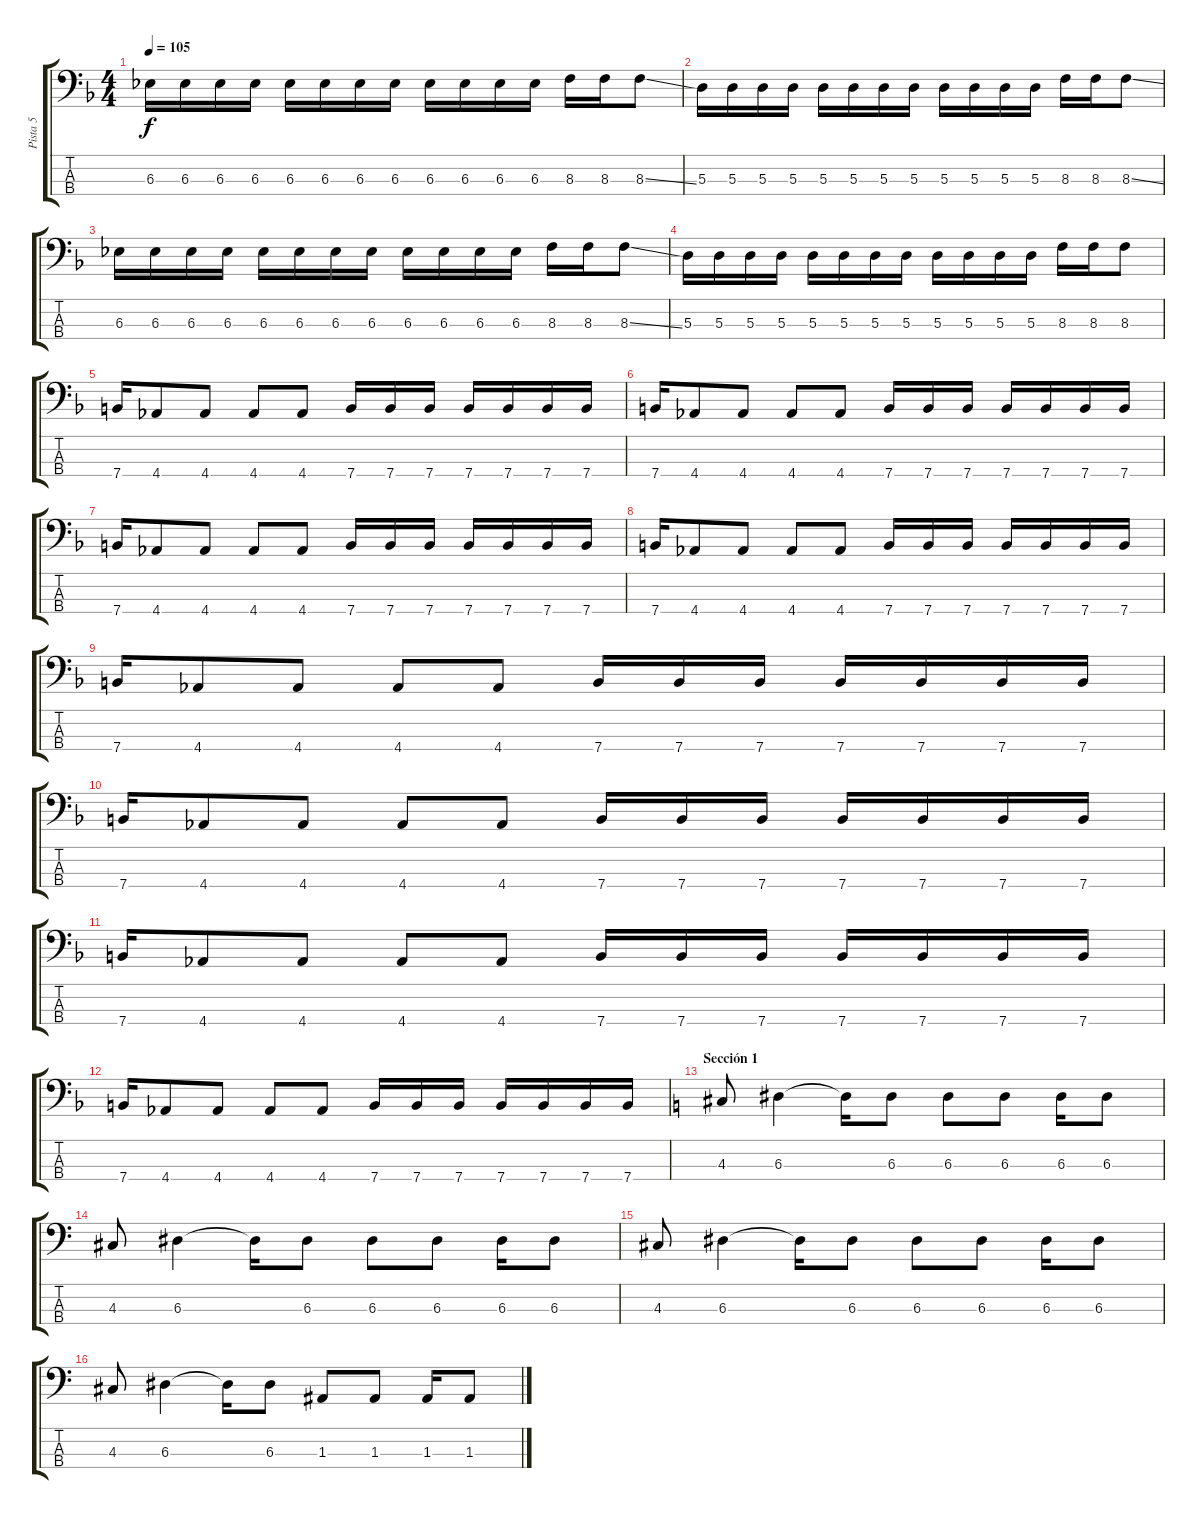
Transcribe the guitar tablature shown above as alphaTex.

\track ("Pista 5" "Pista 5") {instrument electricbassfinger}
\staff {score tabs}
\tuning (G2 D2 A1 E1) {hide}
\ts (4 4)
\tempo 105
\clef f4
\ks f
6.3.16{dy f} 6.3.16 6.3.16 6.3.16 6.3.16 6.3.16 6.3.16 6.3.16 6.3.16 6.3.16 6.3.16 6.3.16 8.3.16 8.3.16 8.3{ss}.8 |
5.3.16 5.3.16 5.3.16 5.3.16 5.3.16 5.3.16 5.3.16 5.3.16 5.3.16 5.3.16 5.3.16 5.3.16 8.3.16 8.3.16 8.3{ss}.8 |
6.3.16 6.3.16 6.3.16 6.3.16 6.3.16 6.3.16 6.3.16 6.3.16 6.3.16 6.3.16 6.3.16 6.3.16 8.3.16 8.3.16 8.3{ss}.8 |
5.3.16 5.3.16 5.3.16 5.3.16 5.3.16 5.3.16 5.3.16 5.3.16 5.3.16 5.3.16 5.3.16 5.3.16 8.3.16 8.3.16 8.3.8 |
7.4.16 4.4.8 4.4.8 4.4.8 4.4.8 7.4.16 7.4.16 7.4.16 7.4.16 7.4.16 7.4.16 7.4.16 |
7.4.16 4.4.8 4.4.8 4.4.8 4.4.8 7.4.16 7.4.16 7.4.16 7.4.16 7.4.16 7.4.16 7.4.16 |
7.4.16 4.4.8 4.4.8 4.4.8 4.4.8 7.4.16 7.4.16 7.4.16 7.4.16 7.4.16 7.4.16 7.4.16 |
7.4.16 4.4.8 4.4.8 4.4.8 4.4.8 7.4.16 7.4.16 7.4.16 7.4.16 7.4.16 7.4.16 7.4.16 |
7.4.16 4.4.8 4.4.8 4.4.8 4.4.8 7.4.16 7.4.16 7.4.16 7.4.16 7.4.16 7.4.16 7.4.16 |
7.4.16 4.4.8 4.4.8 4.4.8 4.4.8 7.4.16 7.4.16 7.4.16 7.4.16 7.4.16 7.4.16 7.4.16 |
7.4.16 4.4.8 4.4.8 4.4.8 4.4.8 7.4.16 7.4.16 7.4.16 7.4.16 7.4.16 7.4.16 7.4.16 |
7.4.16 4.4.8 4.4.8 4.4.8 4.4.8 7.4.16 7.4.16 7.4.16 7.4.16 7.4.16 7.4.16 7.4.16 |
\section ("" "Sección 1")
\ks c
4.3.8 6.3.4 6.3{t}.16 6.3.8 6.3.8 6.3.8 6.3.16 6.3.8 |
4.3.8 6.3.4 6.3{t}.16 6.3.8 6.3.8 6.3.8 6.3.16 6.3.8 |
4.3.8 6.3.4 6.3{t}.16 6.3.8 6.3.8 6.3.8 6.3.16 6.3.8 |
4.3.8 6.3.4 6.3{t}.16 6.3.8 1.3.8 1.3.8 1.3.16 1.3.8
